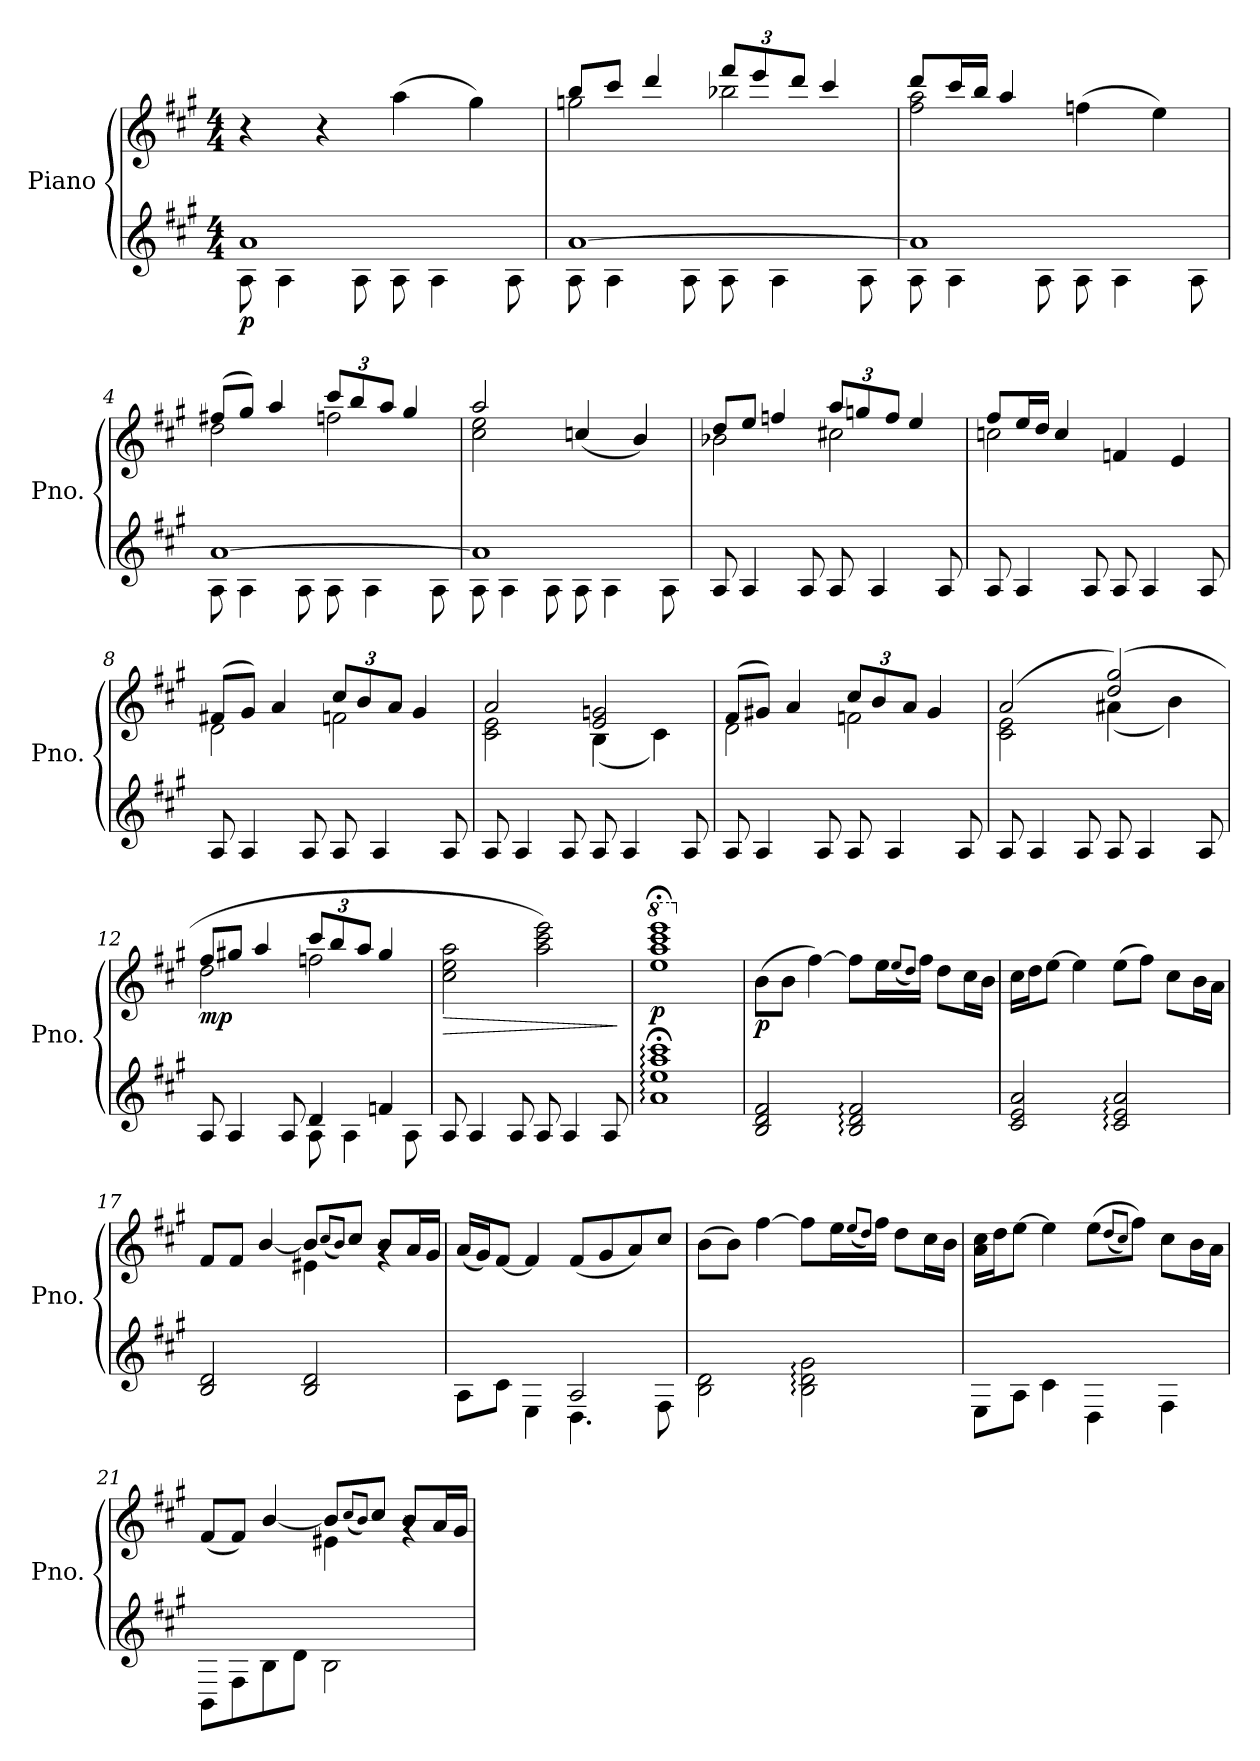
**kern	**kern	**dynam
*part1	*part1	*part1
*staff2	*staff1	*staff1/2
*I"Piano	*	*
*I'Pno.	*	*
*clefG2	*clefG2	*
*k[f#c#g#]	*k[f#c#g#]	*
*M4/4	*M4/4	*
*MM72	*MM72	*
=1	=1	=1
*^	*	*
!	!	!	!LO:DY:b=2
1a	8A\	4r	p
.	4A\	.	.
.	.	4r	.
.	8A\	.	.
.	8A\	(>4aa\	.
.	4A\	.	.
.	.	4gg#\)	.
.	8A\	.	.
=2	=2	=2	=2
*	*	*^	*
[1a	8A\	8bb/L	2ggn\	.
.	4A\	8ccc#/J	.	.
.	.	4ddd/	.	.
.	8A\	.	.	.
*	*	*Xbrackettup	*	*
.	8A\	12fff#/L	2bb-X\	.
.	.	12eee/	.	.
.	4A\	.	.	.
.	.	12ddd/J	.	.
.	.	4ccc#/	.	.
.	8A\	.	.	.
=3	=3	=3	=3	=3
1a]	8A\	8ddd/L	2ff#\ 2aa\	.
.	4A\	16ccc#/L	.	.
.	.	16bb/JJ	.	.
.	.	4aa/	.	.
.	8A\	.	.	.
.	8A\	(>4ffn\	2ryy	.
.	4A\	.	.	.
.	.	4ee\)	.	.
.	8A\	.	.	.
!!LO:LB:g=z	!!
=4	=4	=4	=4	=4
[1a	8A\	(>8ff#X/L	2dd\	.
.	4A\	8gg#/J)	.	.
.	.	4aa/	.	.
.	8A\	.	.	.
.	8A\	12ccc#/L	2ffn\	.
.	.	12bb/	.	.
.	4A\	.	.	.
.	.	12aa/J	.	.
.	.	4gg#/	.	.
.	8A\	.	.	.
=5	=5	=5	=5	=5
1a]	8A\	2aa/	2cc#\ 2ee\	.
.	4A\	.	.	.
.	8A\	.	.	.
.	8A\	(>4ccn/	2ryy	.
.	4A\	.	.	.
.	.	4b/)	.	.
.	8A\	.	.	.
*v	*v	*	*	*
=6	=6	=6	=6
8A/	8dd/L	2b-X\	.
4A/	8ee/J	.	.
.	4ffn/	.	.
8A/	.	.	.
8A/	12aa/L	2cc#X\	.
.	12ggn/	.	.
4A/	.	.	.
.	12ff/J	.	.
.	4ee/	.	.
8A/	.	.	.
=7	=7	=7	=7
8A/	8ff#/L	2ccn\	.
4A/	16ee/L	.	.
.	16dd/JJ	.	.
.	4cc/	.	.
8A/	.	.	.
8A/	4fn/	2ryy	.
4A/	.	.	.
.	4e/	.	.
8A/	.	.	.
!!LO:LB:g=z	!!
=8	=8	=8	=8
8A/	(>8f#X/L	2d\	.
4A/	8g#/J)	.	.
.	4a/	.	.
8A/	.	.	.
8A/	12cc#/L	2fn\	.
.	12b/	.	.
4A/	.	.	.
.	12a/J	.	.
.	4g#/	.	.
8A/	.	.	.
=9	=9	=9	=9
8A/	2a/	2c#\ 2e\	.
4A/	.	.	.
8A/	.	.	.
8A/	2e/ 2gn/	(<4B\	.
4A/	.	.	.
.	.	4c#\)	.
8A/	.	.	.
=10	=10	=10	=10
8A/	(>8f#/L	2d\	.
4A/	8g#X/J)	.	.
.	4a/	.	.
8A/	.	.	.
8A/	12cc#/L	2fn\	.
.	12b/	.	.
4A/	.	.	.
.	12a/J	.	.
.	4g#/	.	.
8A/	.	.	.
!!LO:LB:g=z	!!
=11	=11	=11	=11
8A/	(>2a/	2c#\ 2e\	.
4A/	.	.	.
8A/	.	.	.
8A/	(>2dd/ 2gg#/)	(<4a#X\	.
4A/	.	.	.
.	.	4b\)	.
8A/	.	.	.
=12	=12	=12	=12
*^	*	*	*
!	!	!	!	!LO:DY:b
8A/	2ryy	8ff#/L	2dd\	mp
4A/	.	8gg#X/J	.	.
.	.	4aa/	.	.
8A/	.	.	.	.
4d/	8A\	12ccc#/L	2ffn\	.
.	.	12bb/	.	.
.	4A\	.	.	.
.	.	12aa/J	.	.
4fn/	.	4gg#/	.	.
.	8A\	.	.	.
*	*	*v	*v	*
=13	=13	=13	=13
!	!	!	!LO:HP:b
*v	*v	*	*
8A/	2cc#\ 2ee\ 2aa\	>
4A/	.	.
8A/	.	.
8A/	2aa\ 2ccc#\ 2eee\)	.
4A/	.	.
8A/	.	.
.	.	]
=14	=14	=14
*	*8va	*
*	*MM55	*
!	!	!LO:DY:b
1a;: 1ee;: 1aa;: 1ccc#;:	1eee;< 1aaa;< 1cccc#;< 1eeee;<	p
!!LO:LB:g=z
=15	=15	=15
*	*X8va	*
*	*MM67	*
!	!	!LO:DY:b
2B/ 2d/ 2f#/	(>8b\L	p
.	8b\J	.
.	[4ff#\)	.
2B/: 2d/: 2f#/:	8ff#\L]	.
.	16ee\L	.
.	(<8qee/L	.
.	8qdd/J)	.
.	16ff#\JJ	.
.	8dd\L	.
.	16cc#\L	.
.	16b\JJ	.
=16	=16	=16
2c#/ 2e/ 2a/	16cc#\LL	.
.	16dd\J	.
.	[8ee\J	.
.	4ee\]	.
2c#/: 2e/: 2a/:	(>8ee\L	.
.	8ff#\J)	.
.	8cc#\L	.
.	16b\L	.
.	16a\JJ	.
=17	=17	=17
*	*^	*
2B/ 2d/	8f#/L	2ryy	.
.	8f#/J	.	.
.	[4b/	.	.
2B/ 2d/	8b/L]	4e#X\	.
.	(<8qcc#/L	.	.
.	8qb/J)	.	.
.	8cc#/J	.	.
.	8b/L	4rg	.
.	16a/L	.	.
.	16g#/JJ	.	.
*	*v	*v	*
!!LO:PB:g=z
=18	=18	=18
*^	*	*
8A\L	2ryy	(>16a/LL	.
.	.	16g#/J)	.
8c#\J	.	[8f#/J	.
4E\	.	4f#/]	.
2A/	4.D\	(<8f#/L	.
.	.	8g#/	.
.	.	8a/)	.
.	8F#\	8cc#/J	.
*v	*v	*	*
=19	=19	=19
2B\ 2d\	(>8b\L	.
.	8b\J)	.
.	[4ff#\	.
2B\: 2d\: 2g#\:	8ff#\L]	.
.	16ee\L	.
.	(<8qee/L	.
.	8qdd/J)	.
.	16ff#\JJ	.
.	8dd\L	.
.	16cc#\L	.
.	16b\JJ	.
=20	=20	=20
8E\L	16a\ 16cc#\LL	.
.	16dd\J	.
8A\J	[8ee\J	.
4c#\	4ee\]	.
4D\	(>8ee\L	.
.	(<8qdd/L	.
.	8qcc#/J)	.
.	8ff#\J)	.
4F#\	8cc#\L	.
.	16b\L	.
.	16a\JJ	.
!!LO:LB:g=z
=21	=21	=21
*	*^	*
8BB\L	(>8f#/L	2ryy	.
8F#\	8f#/J)	.	.
8B\	[4b/	.	.
8d\J	.	.	.
2B\	8b/L]	4e#X\	.
.	(<8qcc#/L	.	.
.	8qb/J)	.	.
.	8cc#/J	.	.
.	8b/L	4rg	.
.	16a/L	.	.
.	16g#/JJ	.	.
*	*v	*v	*
=	=	=
*-	*-	*-
